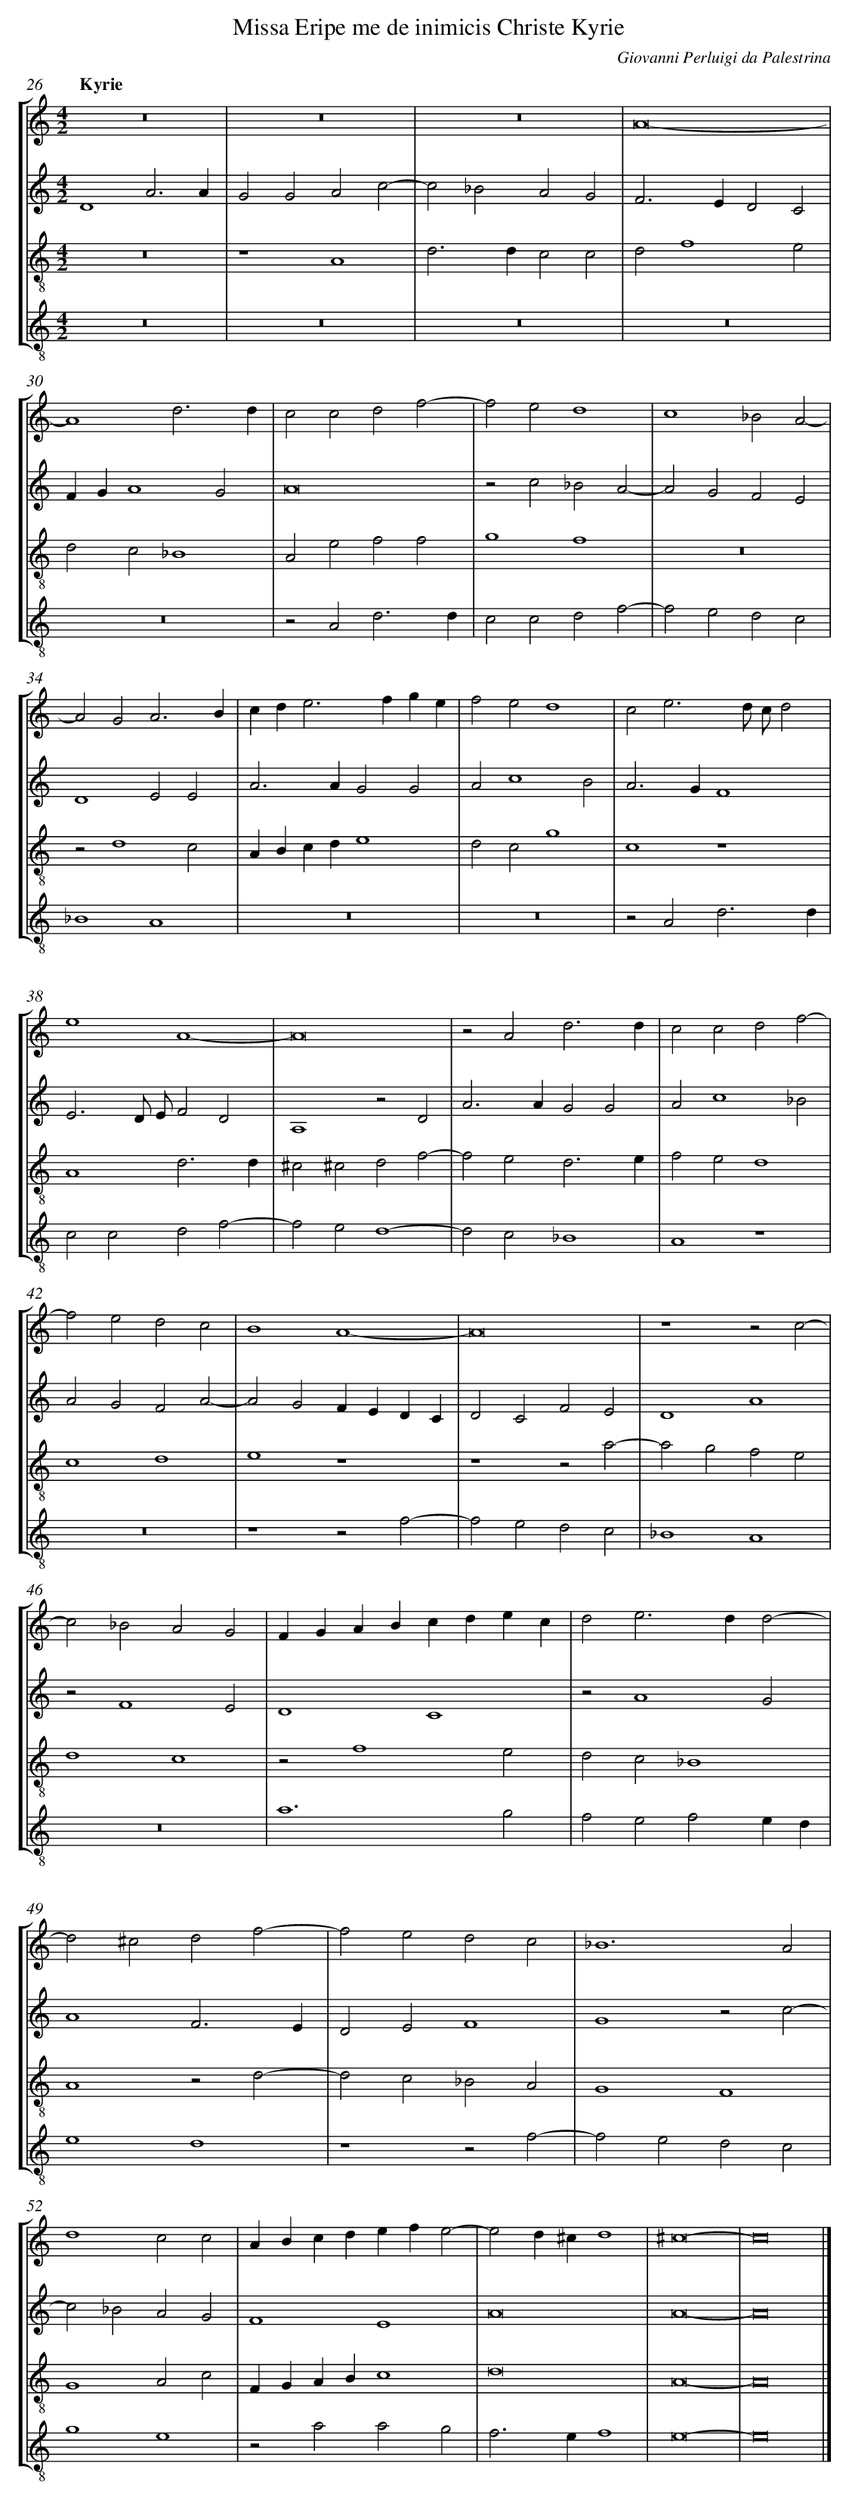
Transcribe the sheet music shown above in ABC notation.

X:1
T: Missa Eripe me de inimicis Christe Kyrie
C: Giovanni Perluigi da Palestrina
L: 1/4
M: 4/2
Q: "Kyrie"
%%staves [1 2 3 4]
V: 1 clef=treble
V: 2 clef=treble
V: 3 clef=treble-8
V: 4 clef=treble-8
K: C
[V:1] z8 |
[V:2] D4A3A |
[V:3] z8 |
[V:4] z8 |
[V:1] z8 |
[V:2] G2G2A2c2- |
[V:3] z4A4 |
[V:4] z8 |
[V:1] z8 |
[V:2] c2_B2A2G2 |
[V:3] d2>d2c2c2 |
[V:4] z8 |
[V:1] A8- |
[V:2] F2>E2D2C2 |
[V:3] d2f4e2 |
[V:4] z8 |
[V:1] A4d3d |
[V:2] FGA4G2 |
[V:3] d2c2_B4 |
[V:4] z8 |
[V:1] c2c2d2f2- |
[V:2] A8 |
[V:3] A2e2f2f2 |
[V:4] z2A2d3d |
[V:1] f2e2d4 |
[V:2] z2c2_B2A2- |
[V:3] g4f4 |
[V:4] c2c2d2f2- |
[V:1] c4_B2A2- |
[V:2] A2G2F2E2 |
[V:3] z8 |
[V:4] f2e2d2c2 |
[V:1] A2G2A3B |
[V:2] D4E2E2 |
[V:3] z2d4c2 |
[V:4] _B4A4 |
[V:1] cd2<e2fge |
[V:2] A2>A2G2G2 |
[V:3] ABcde4 |
[V:4] z8 |
[V:1] f2e2d4 |
[V:2] A2c4B2 |
[V:3] d2c2g4 |
[V:4] z8 |
[V:1] c2e3d/ c/d2 |
[V:2] A2>G2F4 |
[V:3] c4z4 |
[V:4] z2A2d3d |
[V:1] e4A4- |
[V:2] E3D/ E/F2D2 |
[V:3] A4d3d |
[V:4] c2c2d2f2- |
[V:1] A8 |
[V:2] A,4z2D2 |
[V:3] ^c2^c2d2f2- |
[V:4] f2e2d4- |
[V:1] z2A2d3d |
[V:2] A2>A2G2G2 |
[V:3] f2e2d3e |
[V:4] d2c2_B4 |
[V:1] c2c2d2f2- |
[V:2] A2c4_B2 |
[V:3] f2e2d4 |
[V:4] A4z4 |
[V:1] f2e2d2c2 |
[V:2] A2G2F2A2- |
[V:3] c4d4 |
[V:4] z8 |
[V:1] B4A4- |
[V:2] A2G2FEDC |
[V:3] e4z4 |
[V:4] z4z2f2- |
[V:1] A8 |
[V:2] D2C2F2E2 |
[V:3] z4z2a2- |
[V:4] f2e2d2c2 |
[V:1] z4z2c2- |
[V:2] D4A4 |
[V:3] a2g2f2e2 |
[V:4] _B4A4 |
[V:1] c2_B2A2G2 |
[V:2] z2F4E2 |
[V:3] d4c4 |
[V:4] z8 |
[V:1] FGABcdec |
[V:2] D4C4 |
[V:3] z2f4e2 |
[V:4] a6g2 |
[V:1] d2e2>d2d2- |
[V:2] z2A4G2 |
[V:3] d2c2_B4 |
[V:4] f2e2f2ed |
[V:1] d2^c2d2f2- |
[V:2] A4F3E |
[V:3] A4z2d2- |
[V:4] e4d4 |
[V:1] f2e2d2c2 |
[V:2] D2E2F4 |
[V:3] d2c2_B2A2 |
[V:4] z4z2f2- |
[V:1] _B6A2 |
[V:2] G4z2c2- |
[V:3] G4F4 |
[V:4] f2e2d2c2 |
[V:1] d4c2c2 |
[V:2] c2_B2A2G2 |
[V:3] G4A2c2 |
[V:4] g4e4 |
[V:1] ABcdefe2- |
[V:2] F4E4 |
[V:3] FGABc4 |
[V:4] z2a2a2g2 |
[V:1] e2d^cd4 |
[V:2] A8 |
[V:3] d8 |
[V:4] f2>e2f4 |
[V:1] ^c8- |
[V:2] A8- |
[V:3] A8- |
[V:4] e8- |
[V:1] c8 |]
[V:2] A8 |]
[V:3] A8 |]
[V:4] e8 |]
